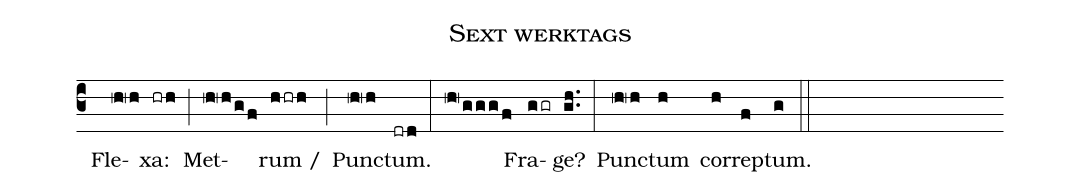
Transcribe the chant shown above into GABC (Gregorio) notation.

name: Sext werktags;
%%
(c3) () Fle(hRh)xa:(hrh) (;) Met(hRh/g/f)rum /(h/hr/h) (;) Pun(hRh)ctum.(drd) (:) (hRggg/f) Fra(ggr)ge?(gh..) (:) Pun(hRh)ctum(h) cor(h)rep(f)tum.(g) (::)
